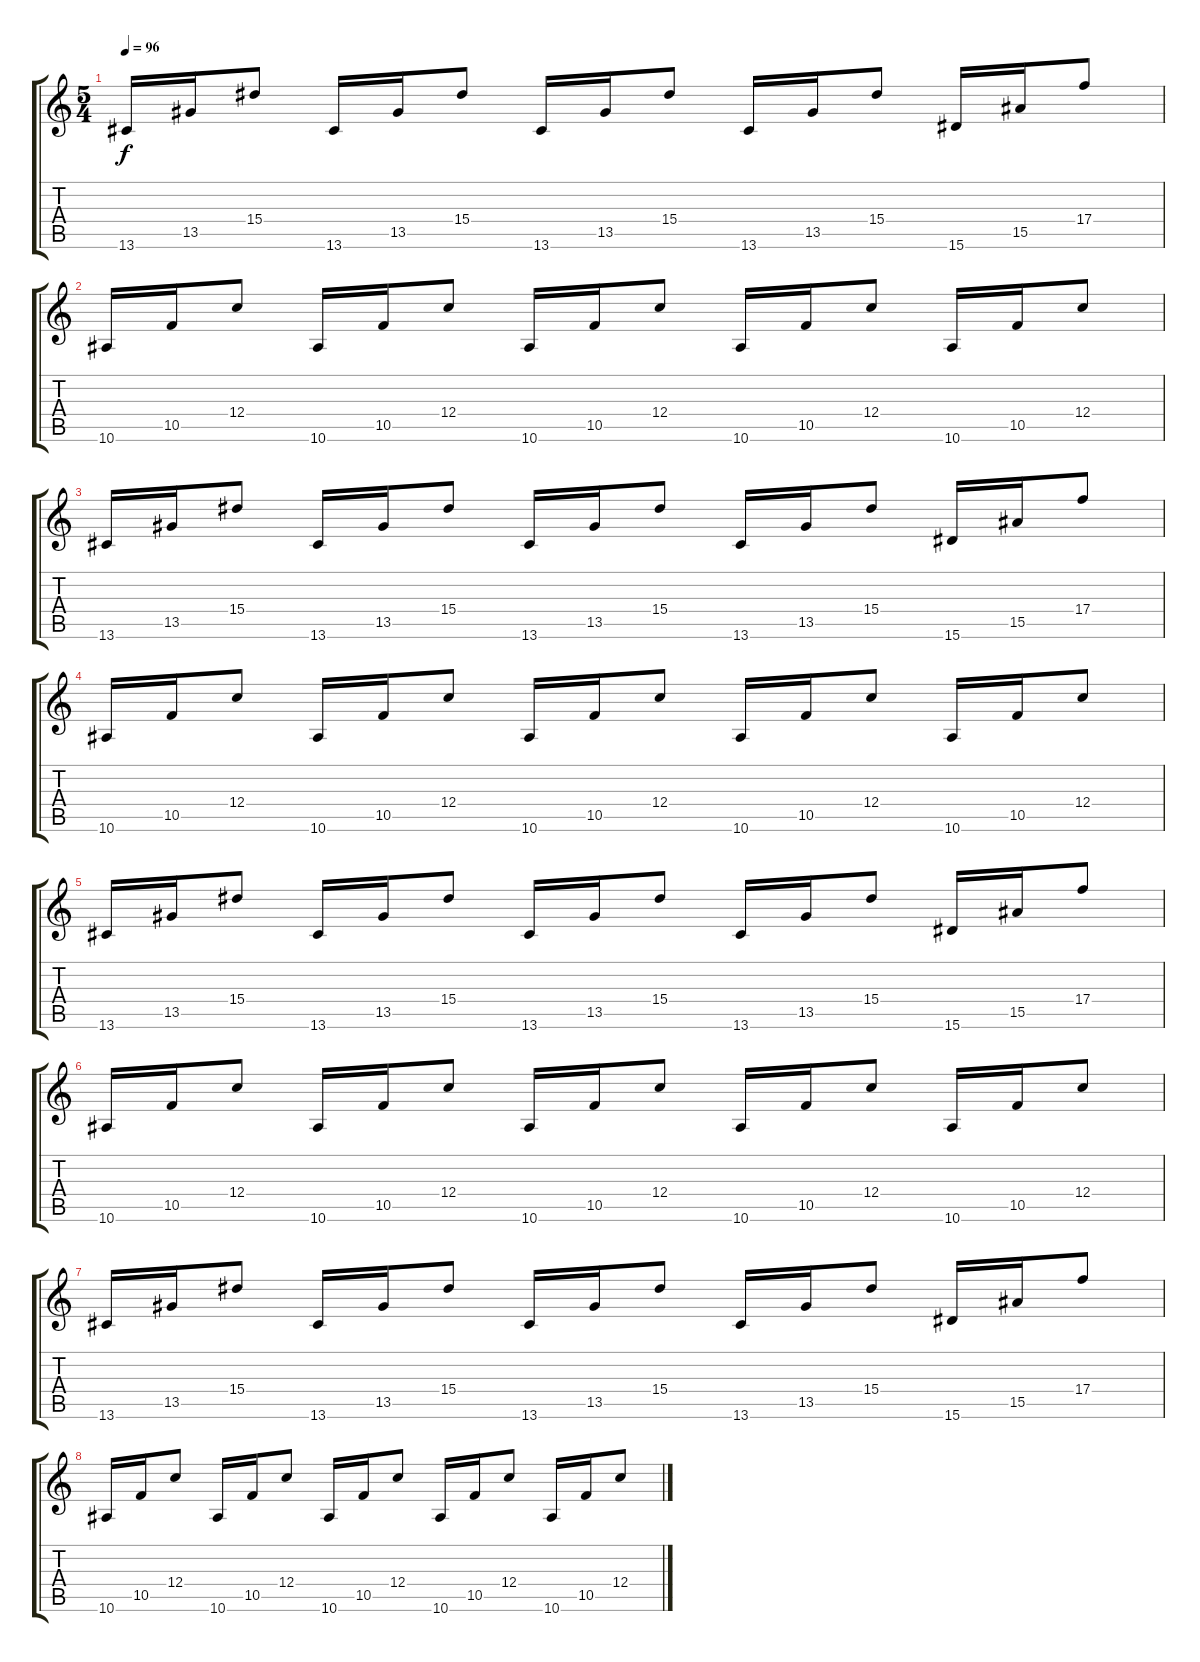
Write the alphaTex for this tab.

\track "" {instrument distortionguitar}
\staff {score tabs}
\tuning (D4 A3 F3 C3 G2 C2) {hide}
\ts (5 4)
\tempo 96
\clef g2
\ks c
13.6.16{dy f instrument electricguitarclean} 13.5.16 15.4.8 13.6.16 13.5.16 15.4.8 13.6.16 13.5.16 15.4.8 13.6.16 13.5.16 15.4.8 15.6.16 15.5.16 17.4.8 |
10.6.16 10.5.16 12.4.8 10.6.16 10.5.16 12.4.8 10.6.16 10.5.16 12.4.8 10.6.16 10.5.16 12.4.8 10.6.16 10.5.16 12.4.8 |
13.6.16{instrument electricguitarclean} 13.5.16 15.4.8 13.6.16 13.5.16 15.4.8 13.6.16 13.5.16 15.4.8 13.6.16 13.5.16 15.4.8 15.6.16 15.5.16 17.4.8 |
10.6.16 10.5.16 12.4.8 10.6.16 10.5.16 12.4.8 10.6.16 10.5.16 12.4.8 10.6.16 10.5.16 12.4.8 10.6.16 10.5.16 12.4.8 |
13.6.16{instrument electricguitarclean} 13.5.16 15.4.8 13.6.16 13.5.16 15.4.8 13.6.16 13.5.16 15.4.8 13.6.16 13.5.16 15.4.8 15.6.16 15.5.16 17.4.8 |
10.6.16 10.5.16 12.4.8 10.6.16 10.5.16 12.4.8 10.6.16 10.5.16 12.4.8 10.6.16 10.5.16 12.4.8 10.6.16 10.5.16 12.4.8 |
13.6.16{instrument electricguitarclean} 13.5.16 15.4.8 13.6.16 13.5.16 15.4.8 13.6.16 13.5.16 15.4.8 13.6.16 13.5.16 15.4.8 15.6.16 15.5.16 17.4.8 |
10.6.16 10.5.16 12.4.8 10.6.16 10.5.16 12.4.8 10.6.16 10.5.16 12.4.8 10.6.16 10.5.16 12.4.8 10.6.16 10.5.16 12.4.8
